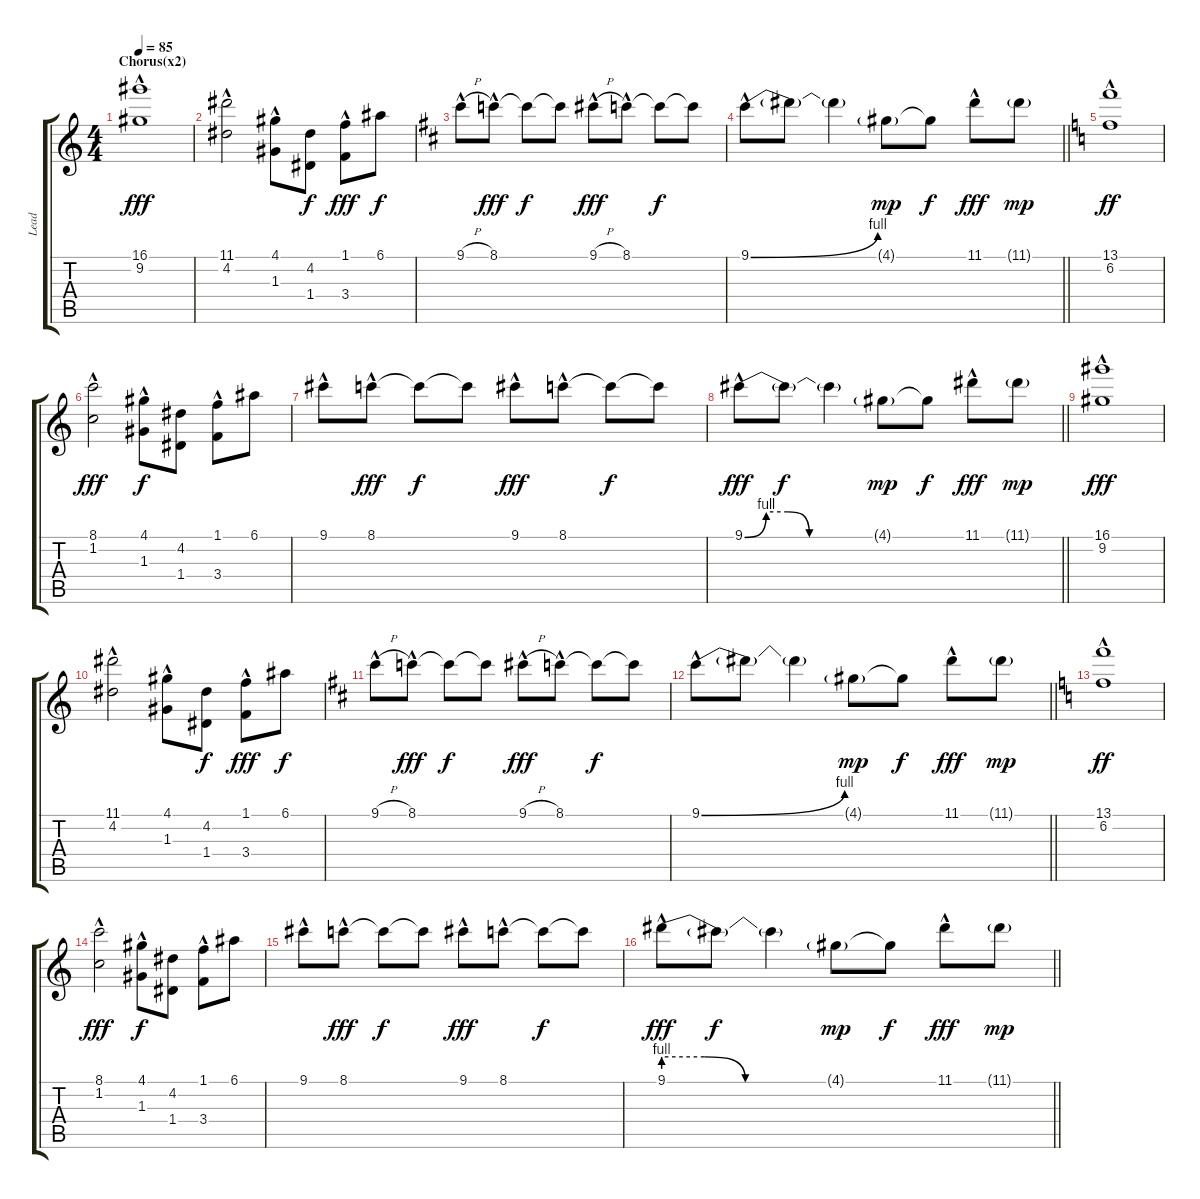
\track ("Lead" "Lead") {instrument electricguitarjazz}
\staff {score tabs}
\tuning (E4 B3 G3 D3 A2 E2) {hide}
\ts (4 4)
\section ("" "Chorus(x2)")
\tempo 85
\clef g2
\ks c
(16.1{hac} 9.2{hac}).1{dy fff} |
(11.1{hac} 4.2).2 (4.1{hac} 1.3).8 (4.2 1.4).8{dy f} (1.1{hac} 3.4).8{dy fff} 6.1.8{dy f} |
\ks d
9.1{h hac}.8 8.1{hac}.8{dy fff} 8.1{t}.8{dy f} 8.1{t}.8 9.1{h hac}.8{dy fff} 8.1{hac}.8 8.1{t}.8{dy f} 8.1{t}.8 |
\barLineRight lightlight
9.1{be (bend 0 0 60 4) hac}.8 9.1{t}.8 9.1{t}.4 4.1{g}.8{dy mp} 4.1{t}.8{dy f} 11.1{hac}.8{dy fff} 11.1{g}.8{dy mp} |
\ks c
(13.1{hac} 6.2{hac}).1{dy ff} |
(8.1{hac} 1.2).2{dy fff} (4.1{hac} 1.3).8{dy f} (4.2 1.4).8 (1.1{hac} 3.4).8 6.1.8 |
9.1{hac}.8 8.1{hac}.8{dy fff} 8.1{t}.8{dy f} 8.1{t}.8 9.1{hac}.8{dy fff} 8.1{hac}.8 8.1{t}.8{dy f} 8.1{t}.8 |
\barLineRight lightlight
9.1{be (custom 0 0 10 4 20 4 30 0 60 0) hac}.8{dy fff} 9.1{t}.8{dy f} 9.1{t}.4 4.1{g}.8{dy mp} 4.1{t}.8{dy f} 11.1{hac}.8{dy fff} 11.1{g}.8{dy mp} |
(16.1{hac} 9.2{hac}).1{dy fff} |
(11.1{hac} 4.2).2 (4.1{hac} 1.3).8 (4.2 1.4).8{dy f} (1.1{hac} 3.4).8{dy fff} 6.1.8{dy f} |
\ks d
9.1{h hac}.8 8.1{hac}.8{dy fff} 8.1{t}.8{dy f} 8.1{t}.8 9.1{h hac}.8{dy fff} 8.1{hac}.8 8.1{t}.8{dy f} 8.1{t}.8 |
\barLineRight lightlight
9.1{be (bend 0 0 60 4) hac}.8 9.1{t}.8 9.1{t}.4 4.1{g}.8{dy mp} 4.1{t}.8{dy f} 11.1{hac}.8{dy fff} 11.1{g}.8{dy mp} |
\ks c
(13.1{hac} 6.2{hac}).1{dy ff} |
(8.1{hac} 1.2).2{dy fff} (4.1{hac} 1.3).8{dy f} (4.2 1.4).8 (1.1{hac} 3.4).8 6.1.8 |
9.1{hac}.8 8.1{hac}.8{dy fff} 8.1{t}.8{dy f} 8.1{t}.8 9.1{hac}.8{dy fff} 8.1{hac}.8 8.1{t}.8{dy f} 8.1{t}.8 |
\barLineRight lightlight
9.1{be (custom 0 4 15 4 30 0 60 0) hac}.8{dy fff} 9.1{t}.8{dy f} 9.1{t}.4 4.1{g}.8{dy mp} 4.1{t}.8{dy f} 11.1{hac}.8{dy fff} 11.1{g}.8{dy mp}
